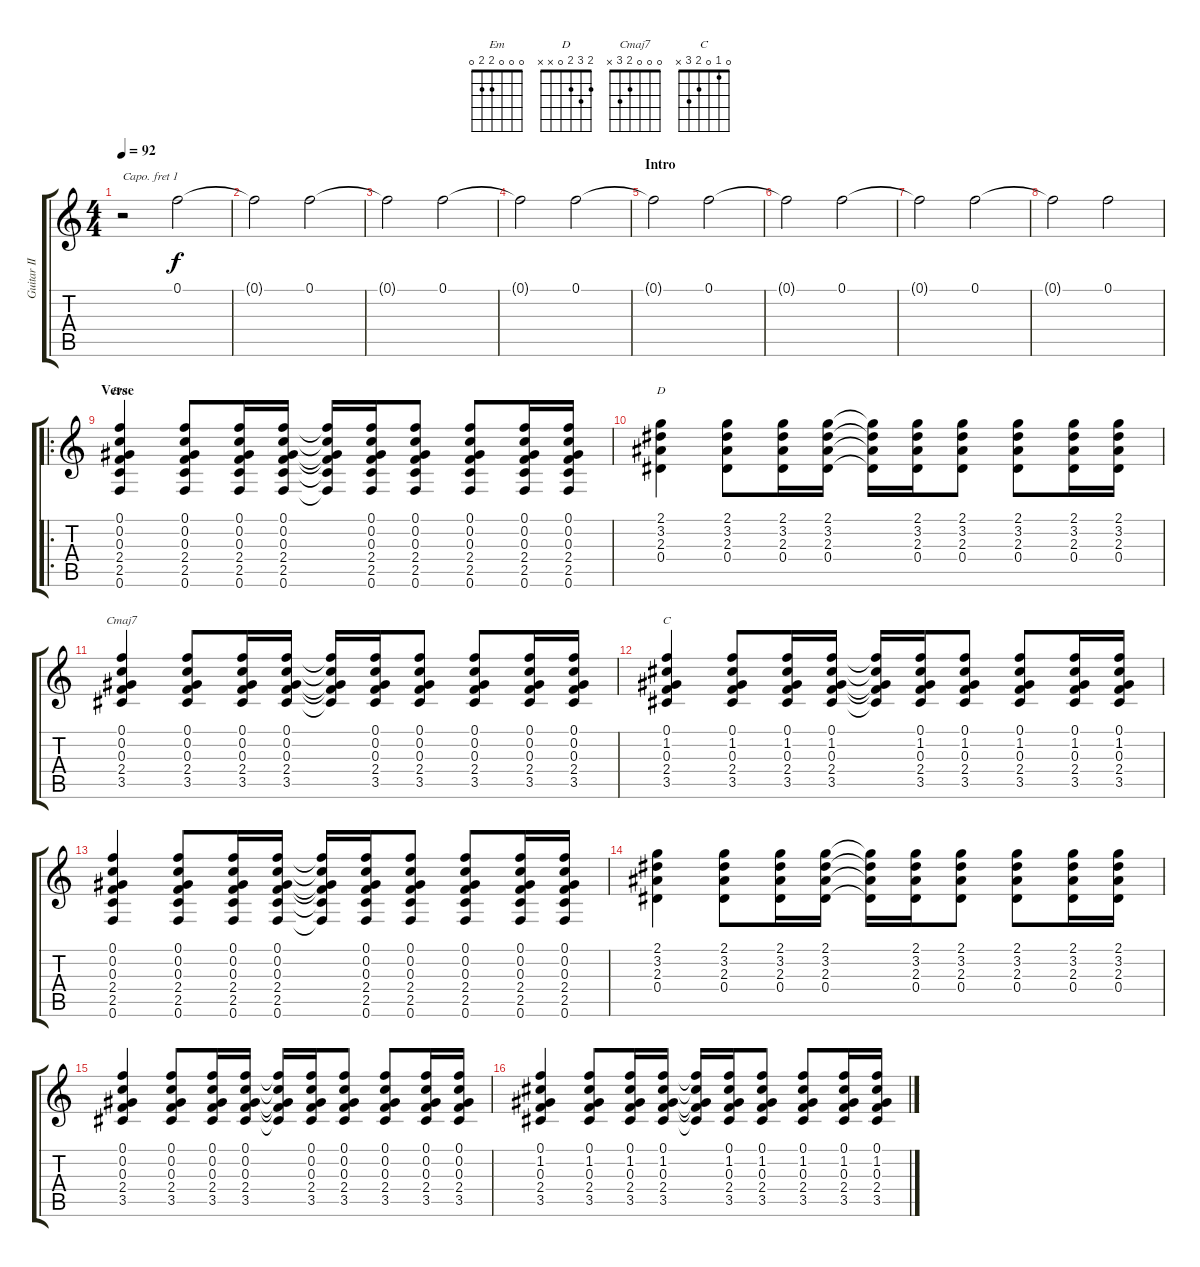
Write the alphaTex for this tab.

\track ("Guitar II" "Guitar II") {instrument acousticguitarsteel}
\staff {score tabs}
\capo 1
\tuning (E4 B3 G3 D3 A2 E2) {hide}
\chord ("Em" 0 0 0 2 2 0)
\chord ("D" 2 3 2 0 x x)
\chord ("Cmaj7" 0 0 0 2 3 x)
\chord ("C" 0 1 0 2 3 x)
\ts (4 4)
\tempo 92
\clef g2
\ks c
r.2{dy f volume 10 instrument electricguitarjazz} 0.1.2 |
0.1{t}.2 0.1.2 |
0.1{t}.2 0.1.2 |
0.1{t}.2 0.1.2 |
\section ("" "Intro")
0.1{t}.2{volume 2} 0.1.2 |
0.1{t}.2 0.1.2 |
0.1{t}.2 0.1.2 |
0.1{t}.2 0.1.2 |
\ro
\section ("" "Verse")
(0.1 0.2 0.3 2.4 2.5 0.6).4{ch "Em" volume 11 instrument acousticguitarsteel} (0.1 0.2 0.3 2.4 2.5 0.6).8 (0.1 0.2 0.3 2.4 2.5 0.6).16 (0.1 0.2 0.3 2.4 2.5 0.6).16 (0.1{t} 0.2{t} 0.3{t} 2.4{t} 2.5{t} 0.6{t}).16 (0.1 0.2 0.3 2.4 2.5 0.6).16 (0.1 0.2 0.3 2.4 2.5 0.6).8 (0.1 0.2 0.3 2.4 2.5 0.6).8 (0.1 0.2 0.3 2.4 2.5 0.6).16 (0.1 0.2 0.3 2.4 2.5 0.6).16 |
(2.1 3.2 2.3 0.4).4{ch "D"} (2.1 3.2 2.3 0.4).8 (2.1 3.2 2.3 0.4).16 (2.1 3.2 2.3 0.4).16 (2.1{t} 3.2{t} 2.3{t} 0.4{t}).16 (2.1 3.2 2.3 0.4).16 (2.1 3.2 2.3 0.4).8 (2.1 3.2 2.3 0.4).8 (2.1 3.2 2.3 0.4).16 (2.1 3.2 2.3 0.4).16 |
(0.1 0.2 0.3 2.4 3.5).4{ch "Cmaj7"} (0.1 0.2 0.3 2.4 3.5).8 (0.1 0.2 0.3 2.4 3.5).16 (0.1 0.2 0.3 2.4 3.5).16 (0.1{t} 0.2{t} 0.3{t} 2.4{t} 3.5{t}).16 (0.1 0.2 0.3 2.4 3.5).16 (0.1 0.2 0.3 2.4 3.5).8 (0.1 0.2 0.3 2.4 3.5).8 (0.1 0.2 0.3 2.4 3.5).16 (0.1 0.2 0.3 2.4 3.5).16 |
(0.1 1.2 0.3 2.4 3.5).4{ch "C"} (0.1 1.2 0.3 2.4 3.5).8 (0.1 1.2 0.3 2.4 3.5).16 (0.1 1.2 0.3 2.4 3.5).16 (0.1{t} 1.2{t} 0.3{t} 2.4{t} 3.5{t}).16 (0.1 1.2 0.3 2.4 3.5).16 (0.1 1.2 0.3 2.4 3.5).8 (0.1 1.2 0.3 2.4 3.5).8 (0.1 1.2 0.3 2.4 3.5).16 (0.1 1.2 0.3 2.4 3.5).16 |
(0.1 0.2 0.3 2.4 2.5 0.6).4 (0.1 0.2 0.3 2.4 2.5 0.6).8 (0.1 0.2 0.3 2.4 2.5 0.6).16 (0.1 0.2 0.3 2.4 2.5 0.6).16 (0.1{t} 0.2{t} 0.3{t} 2.4{t} 2.5{t} 0.6{t}).16 (0.1 0.2 0.3 2.4 2.5 0.6).16 (0.1 0.2 0.3 2.4 2.5 0.6).8 (0.1 0.2 0.3 2.4 2.5 0.6).8 (0.1 0.2 0.3 2.4 2.5 0.6).16 (0.1 0.2 0.3 2.4 2.5 0.6).16 |
(2.1 3.2 2.3 0.4).4 (2.1 3.2 2.3 0.4).8 (2.1 3.2 2.3 0.4).16 (2.1 3.2 2.3 0.4).16 (2.1{t} 3.2{t} 2.3{t} 0.4{t}).16 (2.1 3.2 2.3 0.4).16 (2.1 3.2 2.3 0.4).8 (2.1 3.2 2.3 0.4).8 (2.1 3.2 2.3 0.4).16 (2.1 3.2 2.3 0.4).16 |
(0.1 0.2 0.3 2.4 3.5).4 (0.1 0.2 0.3 2.4 3.5).8 (0.1 0.2 0.3 2.4 3.5).16 (0.1 0.2 0.3 2.4 3.5).16 (0.1{t} 0.2{t} 0.3{t} 2.4{t} 3.5{t}).16 (0.1 0.2 0.3 2.4 3.5).16 (0.1 0.2 0.3 2.4 3.5).8 (0.1 0.2 0.3 2.4 3.5).8 (0.1 0.2 0.3 2.4 3.5).16 (0.1 0.2 0.3 2.4 3.5).16 |
(0.1 1.2 0.3 2.4 3.5).4 (0.1 1.2 0.3 2.4 3.5).8 (0.1 1.2 0.3 2.4 3.5).16 (0.1 1.2 0.3 2.4 3.5).16 (0.1{t} 1.2{t} 0.3{t} 2.4{t} 3.5{t}).16 (0.1 1.2 0.3 2.4 3.5).16 (0.1 1.2 0.3 2.4 3.5).8 (0.1 1.2 0.3 2.4 3.5).8 (0.1 1.2 0.3 2.4 3.5).16 (0.1 1.2 0.3 2.4 3.5).16
